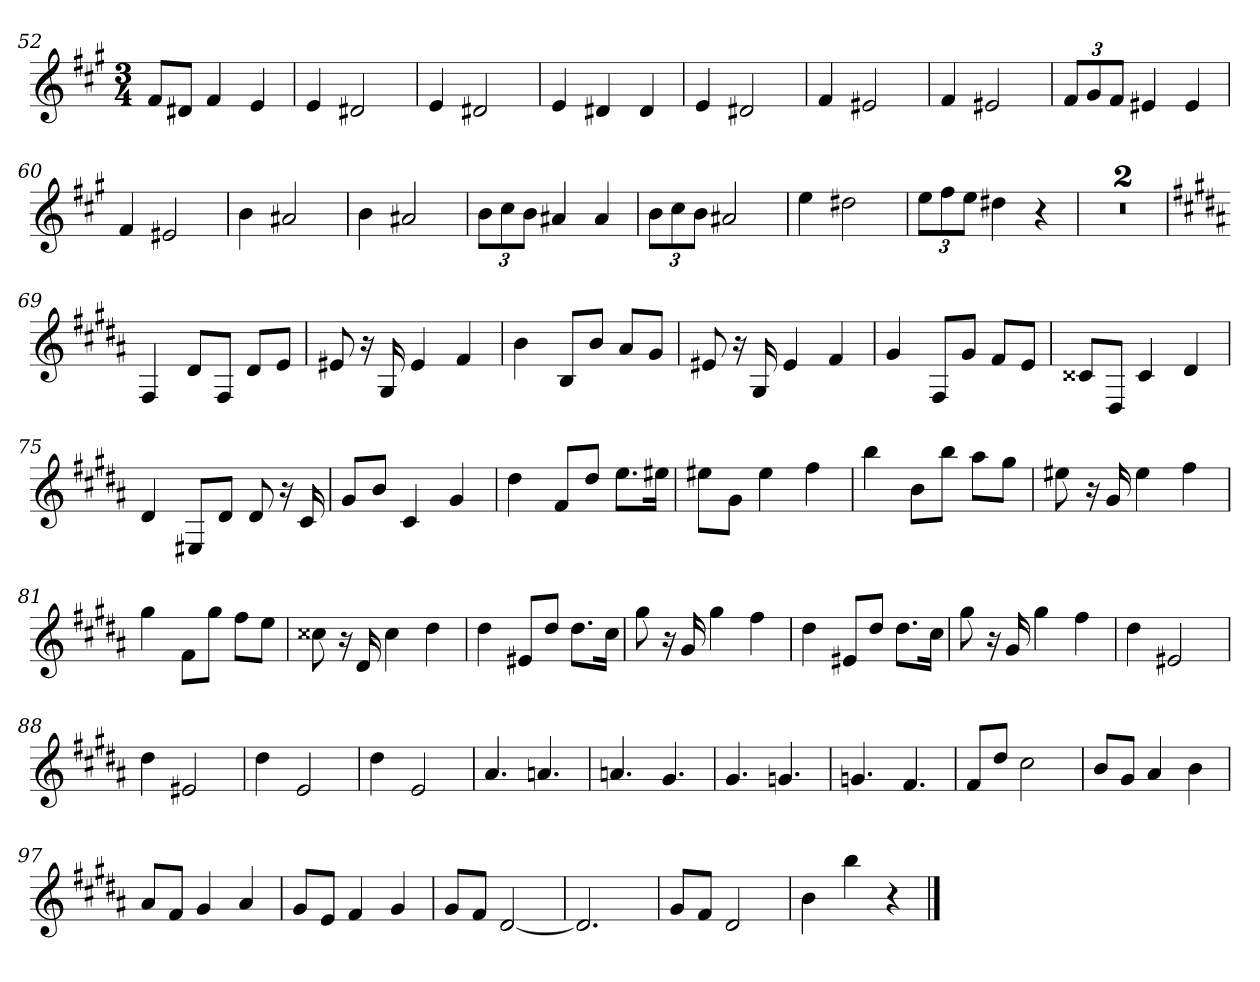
**kern
*part1
*staff1
*clefG2
*k[f#c#g#]
*M3/4
=52
8f#/L
8d#X/J
4f#
4e
=53
4e
2d#X
=54
4e
2d#X
=55
4e
4d#X
4d#
=56
4e
2d#X
=57
4f#
2e#X
=58
4f#
2e#X
=59
12f#/L
12g#/
12f#/J
4e#X
4e#
=60
4f#
2e#X
=61
4b
2a#X
=62
4b
2a#X
=63
12b\L
12cc#\
12b\J
4a#X
4a#
=64
12b\L
12cc#\
12b\J
2a#X
=65
4ee
2dd#X
=66
12ee\L
12ff#\
12ee\J
4dd#X
4r
=67
2.r
=68
2.r
=69
*k[f#c#g#d#a#]
4F#
8d#/L
8F#/J
8d#/L
8e/J
=70
8e#X
16r
16G#
4e#
4f#
=71
4b
8B/L
8b/J
8a#/L
8g#/J
=72
8e#X
16r
16G#
4e#
4f#
=73
4g#
8F#/L
8g#/J
8f#/L
8e/J
=74
8c##X/L
8D#/J
4c##
4d#
=75
4d#
8E#X/L
8d#/J
8d#
16r
16c#
=76
8g#/L
8b/J
4c#
4g#
=77
4dd#
8f#/L
8dd#/J
8.ee\L
16ee#X\Jk
=78
8ee#X\L
8g#\J
4ee#
4ff#
=79
4bb
8b\L
8bb\J
8aa#\L
8gg#\J
=80
8ee#X
16r
16g#
4ee#
4ff#
=81
4gg#
8f#\L
8gg#\J
8ff#\L
8ee\J
=82
8cc##X
16r
16d#
4cc##
4dd#
=83
4dd#
8e#X/L
8dd#/J
8.dd#\L
16cc#\Jk
=84
8gg#
16r
16g#
4gg#
4ff#
=85
4dd#
8e#X/L
8dd#/J
8.dd#\L
16cc#\Jk
=86
8gg#
16r
16g#
4gg#
4ff#
=87
4dd#
2e#X
=88
4dd#
2e#X
=89
4dd#
2e
=90
4dd#
2e
=91
4.a#
4.an
=92
4.an
4.g#
=93
4.g#
4.gn
=94
4.gn
4.f#
=95
8f#/L
8dd#/J
2cc#
=96
8b/L
8g#/J
4a#
4b
=97
8a#/L
8f#/J
4g#
4a#
=98
8g#/L
8e/J
4f#
4g#
=99
8g#/L
8f#/J
[2d#
=100
2.d#]
=101
8g#/L
8f#/J
2d#
=102
4b
4bb
4r
==
*-
